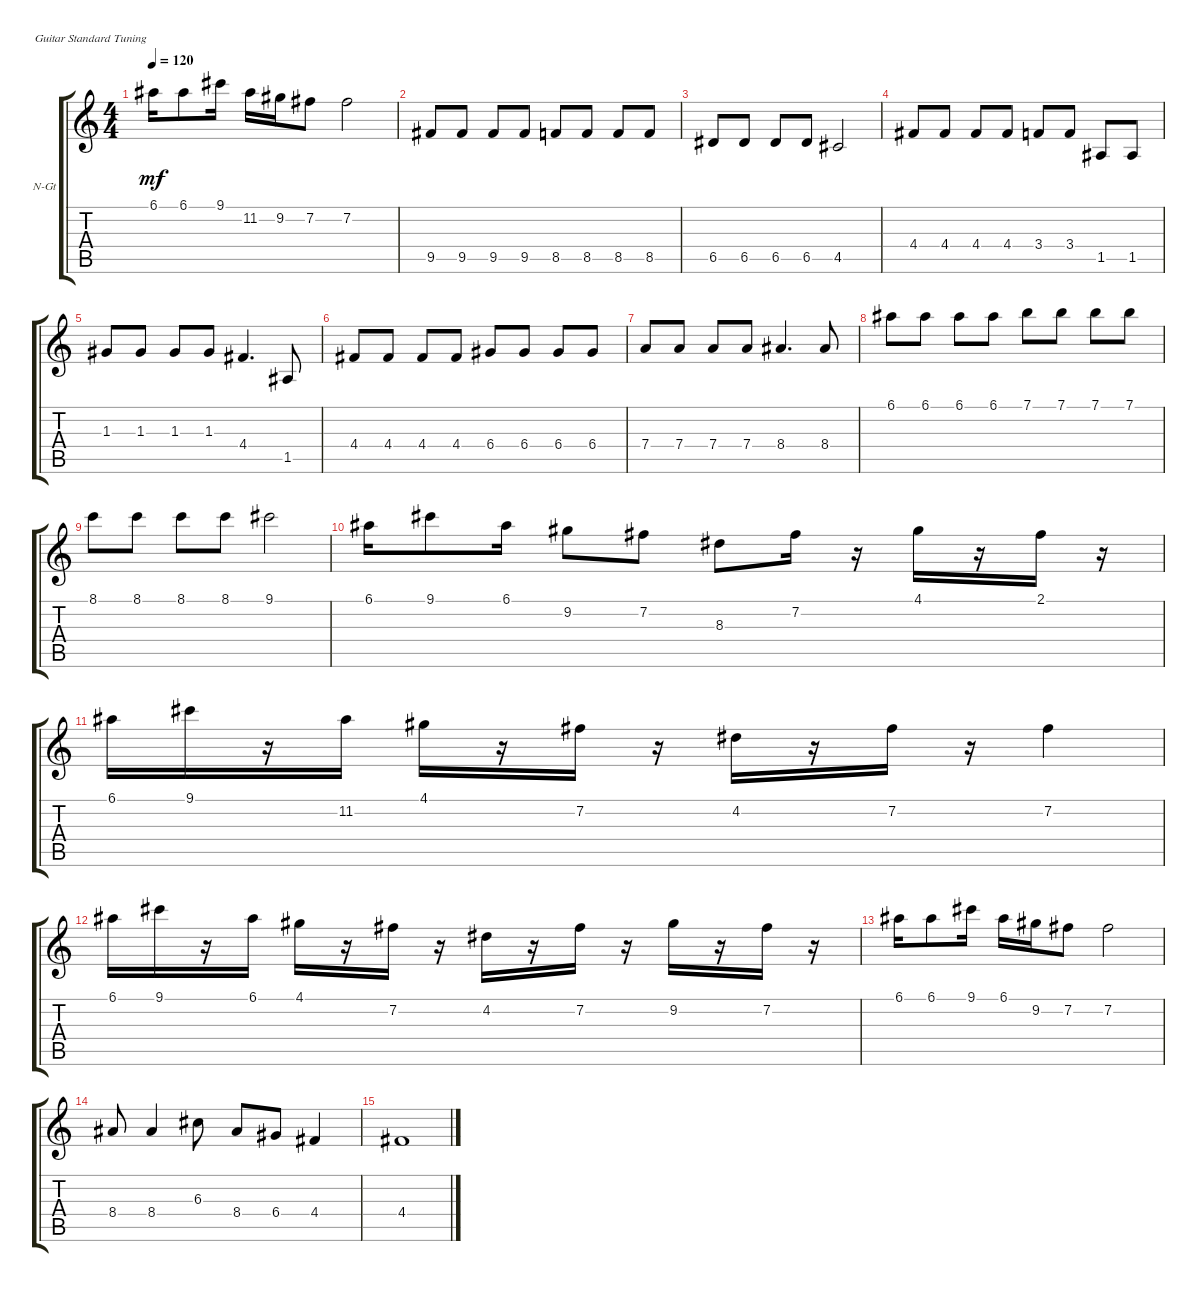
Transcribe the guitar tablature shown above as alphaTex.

\defaultSystemsLayout 4
\bracketExtendMode groupsimilarinstruments
\firstSystemTrackNameOrientation horizontal
\otherSystemsTrackNameOrientation horizontal
\track ("Nylon Guitar" "N-Gt") {instrument acousticguitarnylon}
\staff {score tabs}
\tuning (E4 B3 G3 D3 A2 E2)
\ts (4 4)
\tempo 120
\clef g2
\ks c
6.1.16{dy mf} 6.1.8 9.1.16 11.2.16 9.2.16 7.2.8 7.2.2 |
9.5.8 9.5.8 9.5.8 9.5.8 8.5.8 8.5.8 8.5.8 8.5.8 |
6.5.8 6.5.8 6.5.8 6.5.8 4.5.2 |
4.4.8 4.4.8 4.4.8 4.4.8 3.4.8 3.4.8 1.5.8 1.5.8 |
1.3.8 1.3.8 1.3.8 1.3.8 4.4.4{d} 1.5.8 |
4.4.8 4.4.8 4.4.8 4.4.8 6.4.8 6.4.8 6.4.8 6.4.8 |
7.4.8 7.4.8 7.4.8 7.4.8 8.4.4{d} 8.4.8 |
6.1.8 6.1.8 6.1.8 6.1.8 7.1.8 7.1.8 7.1.8 7.1.8 |
8.1.8 8.1.8 8.1.8 8.1.8 9.1.2 |
6.1.16 9.1.8 6.1.16 9.2.8 7.2.8 8.3.8 7.2.16 r.16 4.1.16 r.16 2.1.16 r.16 |
6.1.16 9.1.16 r.16 11.2.16 4.1.16 r.16 7.2.16 r.16 4.2.16 r.16 7.2.16 r.16 7.2.4 |
6.1.16 9.1.16 r.16 6.1.16 4.1.16 r.16 7.2.16 r.16 4.2.16 r.16 7.2.16 r.16 9.2.16 r.16 7.2.16 r.16 |
6.1.16 6.1.8 9.1.16 6.1.16 9.2.16 7.2.8 7.2.2 |
8.4.8 8.4.4 6.3.8 8.4.8 6.4.8 4.4.4 |
4.4.1
